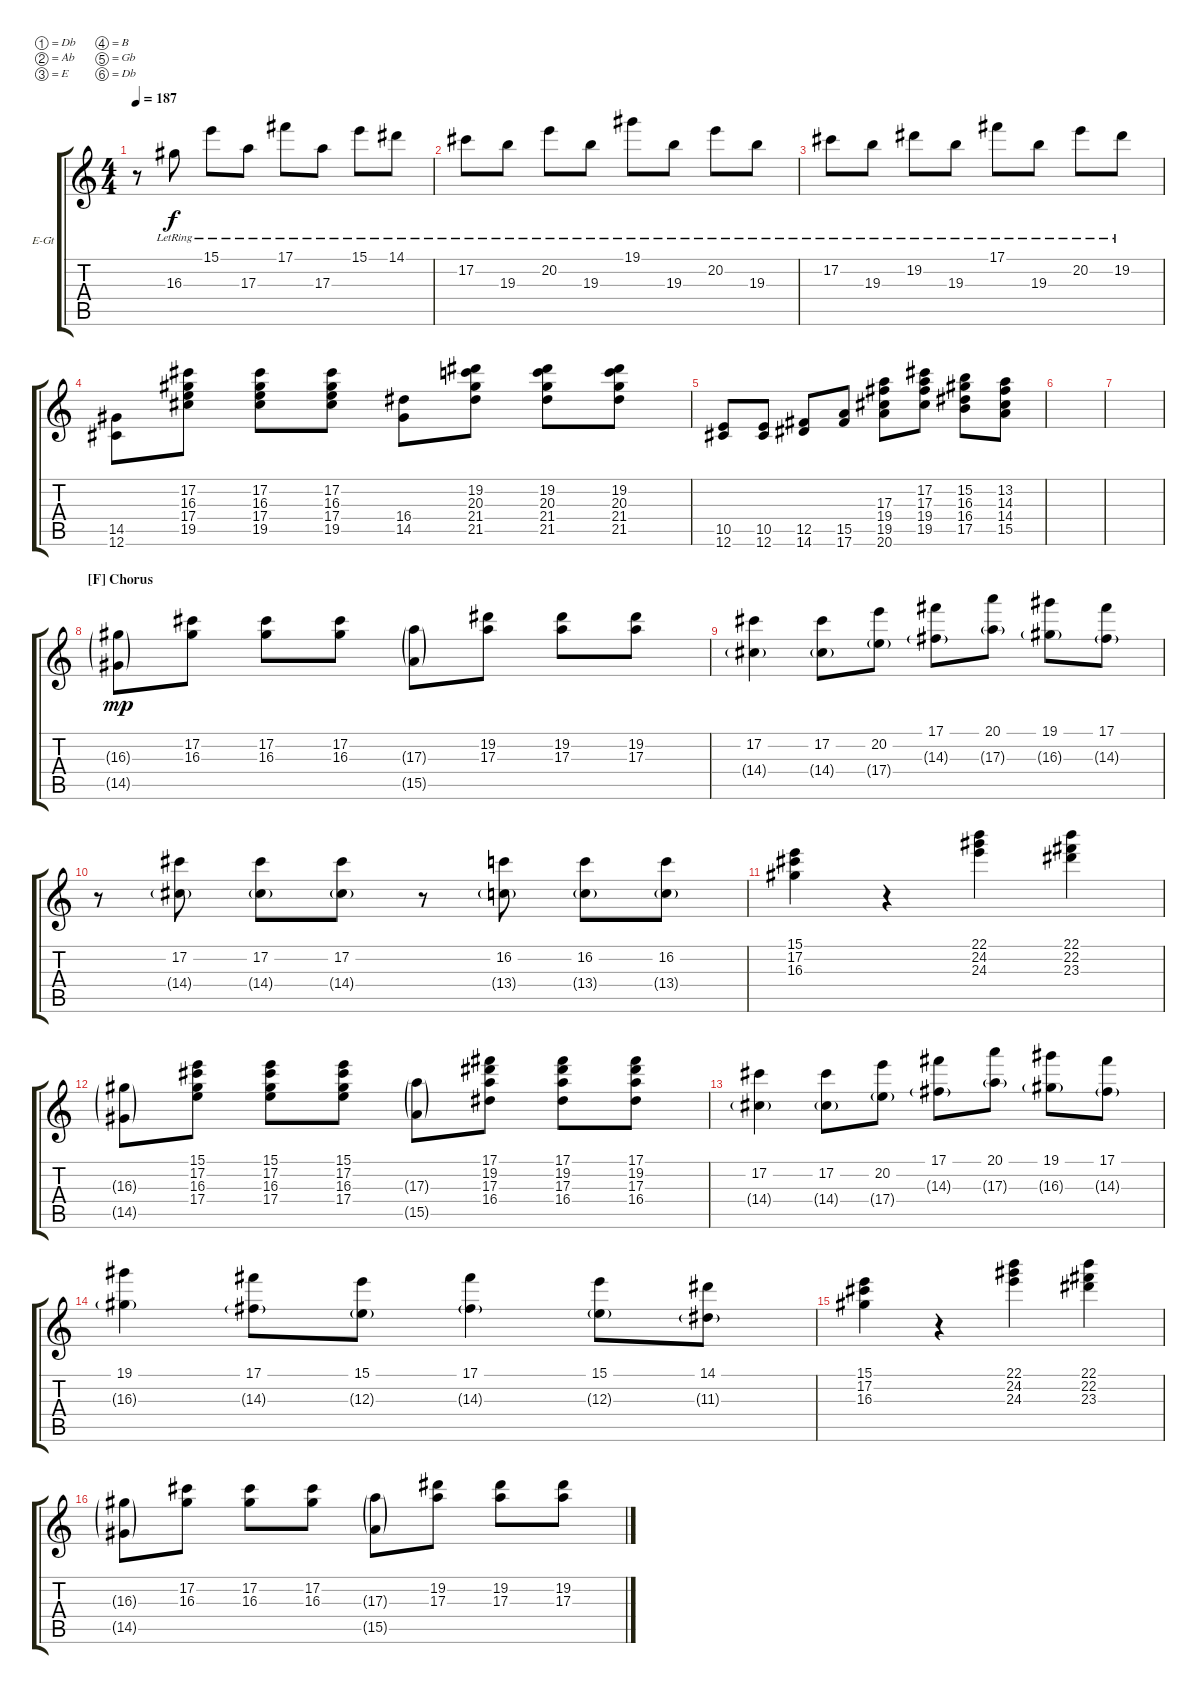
\defaultSystemsLayout 4
\bracketExtendMode groupsimilarinstruments
\firstSystemTrackNameOrientation horizontal
\otherSystemsTrackNameOrientation horizontal
\track ("Synth" "E-Gt") {instrument voiceoohs}
\staff {score tabs}
\tuning (Db4 Ab3 E3 B2 Gb2 Db2)
\displaytranspose 12
\ts (4 4)
\tempo 187
\clef g2
\scale
0.333333
\ks c
r.8{dy f} 16.3{lr}.8 15.1{lr}.8 17.3{lr}.8 17.1{lr}.8 17.3{lr}.8 15.1{lr}.8 14.1{lr}.8 |
\scale
0.333333 17.2{lr}.8 19.3{lr}.8 20.2{lr}.8 19.3{lr}.8 19.1{lr}.8 19.3{lr}.8 20.2{lr}.8 19.3{lr}.8 |
\scale
0.333333 17.2{lr}.8 19.3{lr}.8 19.2{lr}.8 19.3{lr}.8 17.1{lr}.8 19.3{lr}.8 20.2{lr}.8 19.2{lr}.8 |
\scale
0.333333 (14.5 12.6).8 (17.4 16.3 17.2 19.5).8 (17.4 16.3 17.2 19.5).8 (17.4 16.3 17.2 19.5).8 (14.5 16.4).8 (19.2 20.3 21.4 21.5).8 (19.2 20.3 21.4 21.5).8 (19.2 20.3 21.4 21.5).8 |
\scale
0.333333 (12.6 10.5).8 (12.6 10.5).8 (14.6 12.5).8 (17.6 15.5).8 (17.3 19.4 19.5 20.6).8 (17.2 17.3 19.5 19.4).8 (15.2 16.3 16.4 17.5).8 (13.2 14.3 14.4 15.5).8 |
\scale
0.333333 |
\scale
0.333333 |
\section ("F" "Chorus")
\scale
0.333333 (16.3{g} 14.5{g}).8{dy mp} (17.2 16.3).8 (17.2 16.3).8 (17.2 16.3).8 (17.3{g} 15.5{g}).8 (19.2 17.3).8 (19.2 17.3).8 (19.2 17.3).8 |
\scale
0.333333 (17.2 14.4{g}).4 (17.2 14.4{g}).8 (20.2 17.4{g}).8 (17.1 14.3{g}).8 (20.1 17.3{g}).8 (19.1 16.3{g}).8 (17.1 14.3{g}).8 |
\scale
0.333333 r.8 (17.2 14.4{g}).8 (17.2 14.4{g}).8 (17.2 14.4{g}).8 r.8 (16.2 13.4{g}).8 (16.2 13.4{g}).8 (16.2 13.4{g}).8 |
\scale
0.333333 (15.1 17.2 16.3).4 r.4 (22.1 24.2 24.3).4 (23.3 22.2 22.1).4 |
\scale
0.333333 (16.3{g} 14.5{g}).8 (17.2 16.3 15.1 17.4).8 (17.2 16.3 15.1 17.4).8 (17.2 16.3 15.1 17.4).8 (17.3{g} 15.5{g}).8 (19.2 17.3 17.1 16.4).8 (19.2 17.3 17.1 16.4).8 (19.2 17.3 17.1 16.4).8 |
\scale
0.333333 (17.2 14.4{g}).4 (17.2 14.4{g}).8 (20.2 17.4{g}).8 (17.1 14.3{g}).8 (20.1 17.3{g}).8 (19.1 16.3{g}).8 (17.1 14.3{g}).8 |
\scale
0.333333 (19.1 16.3{g}).4 (17.1 14.3{g}).8 (15.1 12.3{g}).8 (17.1 14.3{g}).4 (15.1 12.3{g}).8 (14.1 11.3{g}).8 |
\scale
0.333333 (15.1 17.2 16.3).4 r.4 (22.1 24.2 24.3).4 (23.3 22.2 22.1).4 |
\scale
0.333333 (16.3{g} 14.5{g}).8 (17.2 16.3).8 (17.2 16.3).8 (17.2 16.3).8 (17.3{g} 15.5{g}).8 (19.2 17.3).8 (19.2 17.3).8 (19.2 17.3).8
